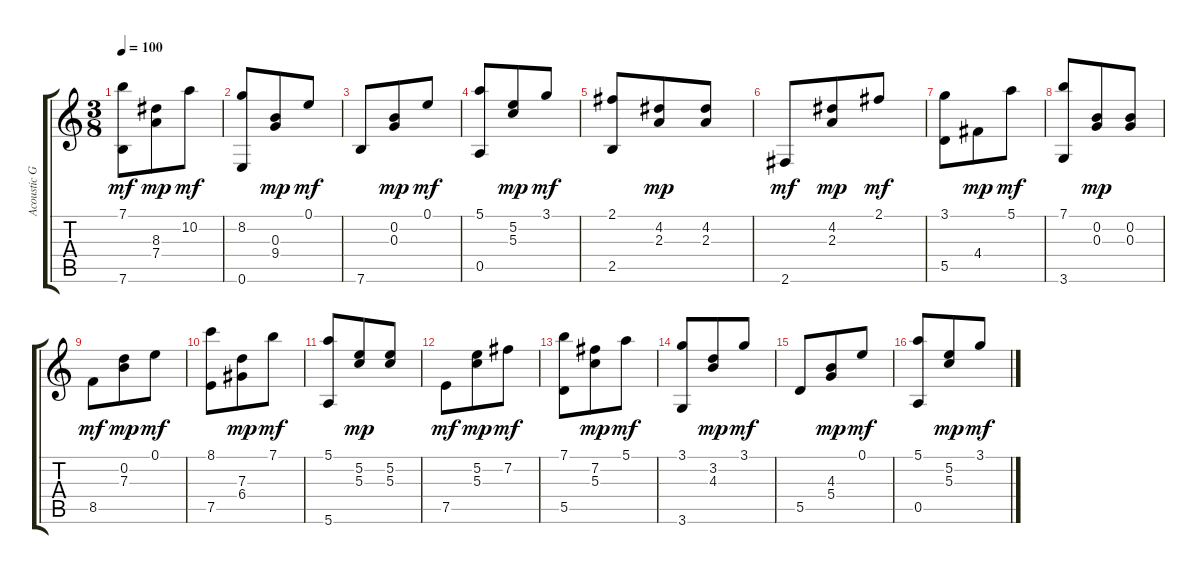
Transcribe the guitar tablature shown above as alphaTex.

\track ("Acoustic Guitar" "Acoustic G") {instrument acousticguitarnylon}
\staff {score tabs}
\tuning (E4 B3 G3 D3 A2 E2) {hide}
\ts (3 8)
\tempo 100
\clef g2
\ks c
(7.1 7.6).8{dy mf} (8.3 7.4).8{dy mp} 10.2.8{dy mf} |
(8.2 0.6).8 (0.3 9.4).8{dy mp} 0.1.8{dy mf} |
7.6.8 (0.2 0.3).8{dy mp} 0.1.8{dy mf} |
(5.1 0.5).8 (5.2 5.3).8{dy mp} 3.1.8{dy mf} |
(2.1 2.5).8 (4.2 2.3).8{dy mp} (4.2 2.3).8 |
2.6.8{dy mf} (4.2 2.3).8{dy mp} 2.1.8{dy mf} |
(3.1 5.5).8 4.4.8{dy mp} 5.1.8{dy mf} |
(7.1 3.6).8 (0.2 0.3).8{dy mp} (0.2 0.3).8 |
8.5.8{dy mf} (0.2 7.3).8{dy mp} 0.1.8{dy mf} |
(8.1 7.5).8 (7.3 6.4).8{dy mp} 7.1.8{dy mf} |
(5.1 5.6).8 (5.2 5.3).8{dy mp} (5.2 5.3).8 |
7.5.8{dy mf} (5.2 5.3).8{dy mp} 7.2.8{dy mf} |
(7.1 5.5).8 (7.2 5.3).8{dy mp} 5.1.8{dy mf} |
(3.1 3.6).8 (3.2 4.3).8{dy mp} 3.1.8{dy mf} |
5.5.8 (4.3 5.4).8{dy mp} 0.1.8{dy mf} |
(5.1 0.5).8 (5.2 5.3).8{dy mp} 3.1.8{dy mf}
